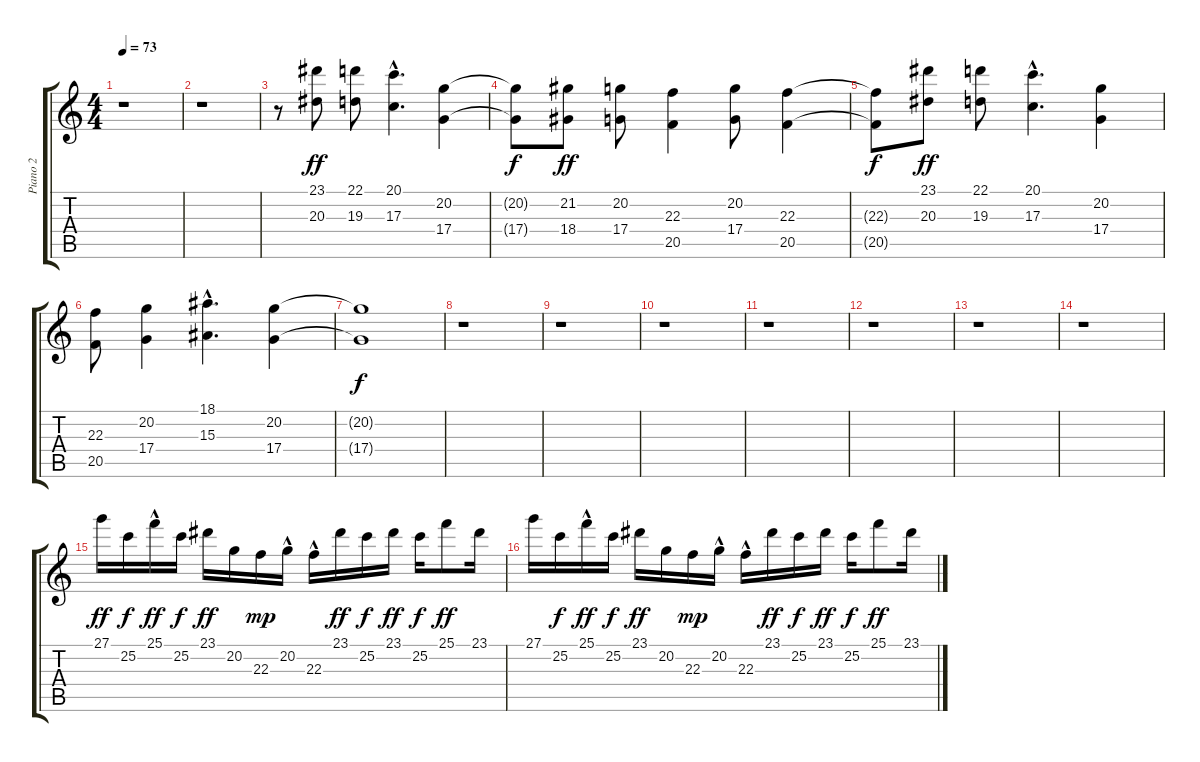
\track ("Piano 2" "Piano 2") {instrument acousticgrandpiano}
\staff {score tabs}
\tuning (E4 B3 G3 D3 A2 E2) {hide}
\ts (4 4)
\tempo 73
\clef g2
\ks c
r.1{dy mf} |
r.1 |
r.8 (23.1 20.3).8{dy ff} (22.1 19.3).8 (20.1{hac} 17.3{hac}).4{d} (20.2 17.4).4 |
(20.2{t} 17.4{t}).8{dy f} (21.2 18.4).8{dy ff} (20.2 17.4).8 (22.3 20.5).4 (20.2 17.4).8 (22.3 20.5).4 |
(22.3{t} 20.5{t}).8{dy f} (23.1 20.3).8{dy ff} (22.1 19.3).8 (20.1{hac} 17.3{hac}).4{d} (20.2 17.4).4 |
(22.3 20.5).8 (20.2 17.4).4 (18.1{hac} 15.3{hac}).4{d} (20.2 17.4).4 |
(20.2{t} 17.4{t}).1{dy f} |
r.1 |
r.1 |
r.1 |
r.1 |
r.1 |
r.1 |
r.1 |
27.1.16{dy ff} 25.2.16{dy f} 25.1{hac}.16{dy ff} 25.2.16{dy f} 23.1.16{dy ff} 20.2.16 22.3.16{dy mp} 20.2{hac}.16 22.3{hac}.16 23.1.16{dy ff} 25.2.16{dy f} 23.1.16{dy ff} 25.2.16{dy f} 25.1.8{dy ff} 23.1.16 |
27.1.16 25.2.16{dy f} 25.1{hac}.16{dy ff} 25.2.16{dy f} 23.1.16{dy ff} 20.2.16 22.3.16{dy mp} 20.2{hac}.16 22.3{hac}.16 23.1.16{dy ff} 25.2.16{dy f} 23.1.16{dy ff} 25.2.16{dy f} 25.1.8{dy ff} 23.1.16
